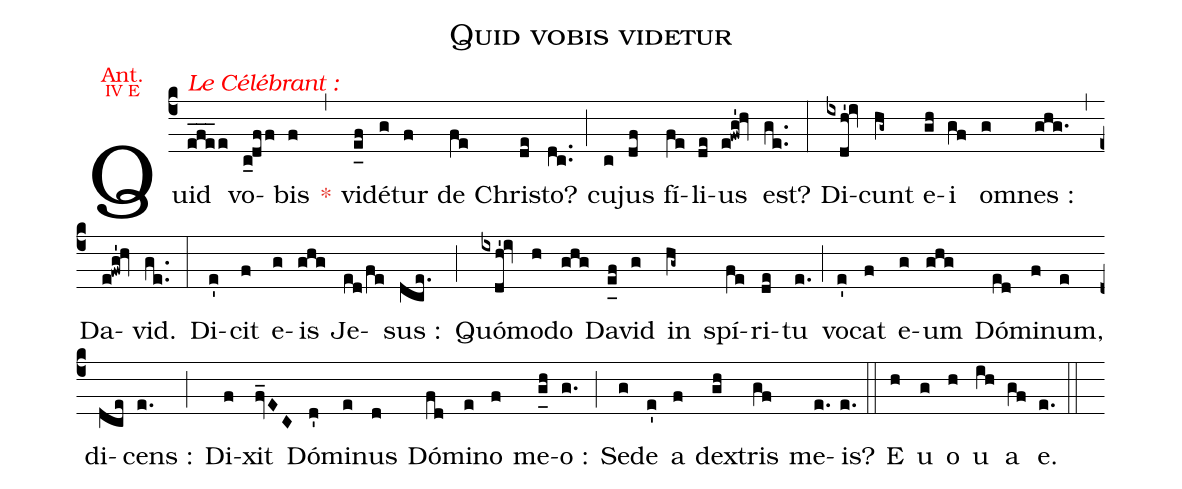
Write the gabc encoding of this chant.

name:Quid vobis videtur;
office-part:Antiphona;
annotation: {\color{red}\footnotesize Ant.};
annotation: {\color{red}\scriptsize IV E};
%%
(c4) Quid<alt>{\textcolor{red}{Le Célébrant :}}</alt>(efe___e) vo(c_0dff)bis(f) <c>*</c>(,) vi(e_[uh:l]f)dé(g)tur(f) de(fe) Chri(de)sto?(dc..) (;) cu(c)jus(df) fí(fe)li(de)us(e!fwg'!hv) est?(ge..) (:) Di(ixdh'!iv)cunt(hg~) e(gh)i(gf) o(g)mnes :(ghg.) (,) Da(e!fwg'!hv)vid.(ge..) (:) Di(e')cit(f) e(g)is(ghg) Je(ed/fe)sus :(dce.) (;) Quó(ixdh'!iv)mo(h)do(ghg) Da(e_[uh:l]f)vid(g) in(hg~) spí(fe)ri(de)tu(e.) (;) vo(e')cat(f) e(g)um(ghg) Dó(ed)mi(f)num,(e) di(dce)cens :(e.) (;) Di(f)xit(fv_EC) Dó(d')mi(e)nus(d) Dó(fd)mi(e)no(f) me(g_[uh:l]h)o :(g.) (;) Se(g)de(e') a(f) dex(gh)tris(gf) me(e.)is?(e.) (::) <eu>E(h) u(g) o(h) u(ih) a(gf) e.</eu>(e.) (::)
